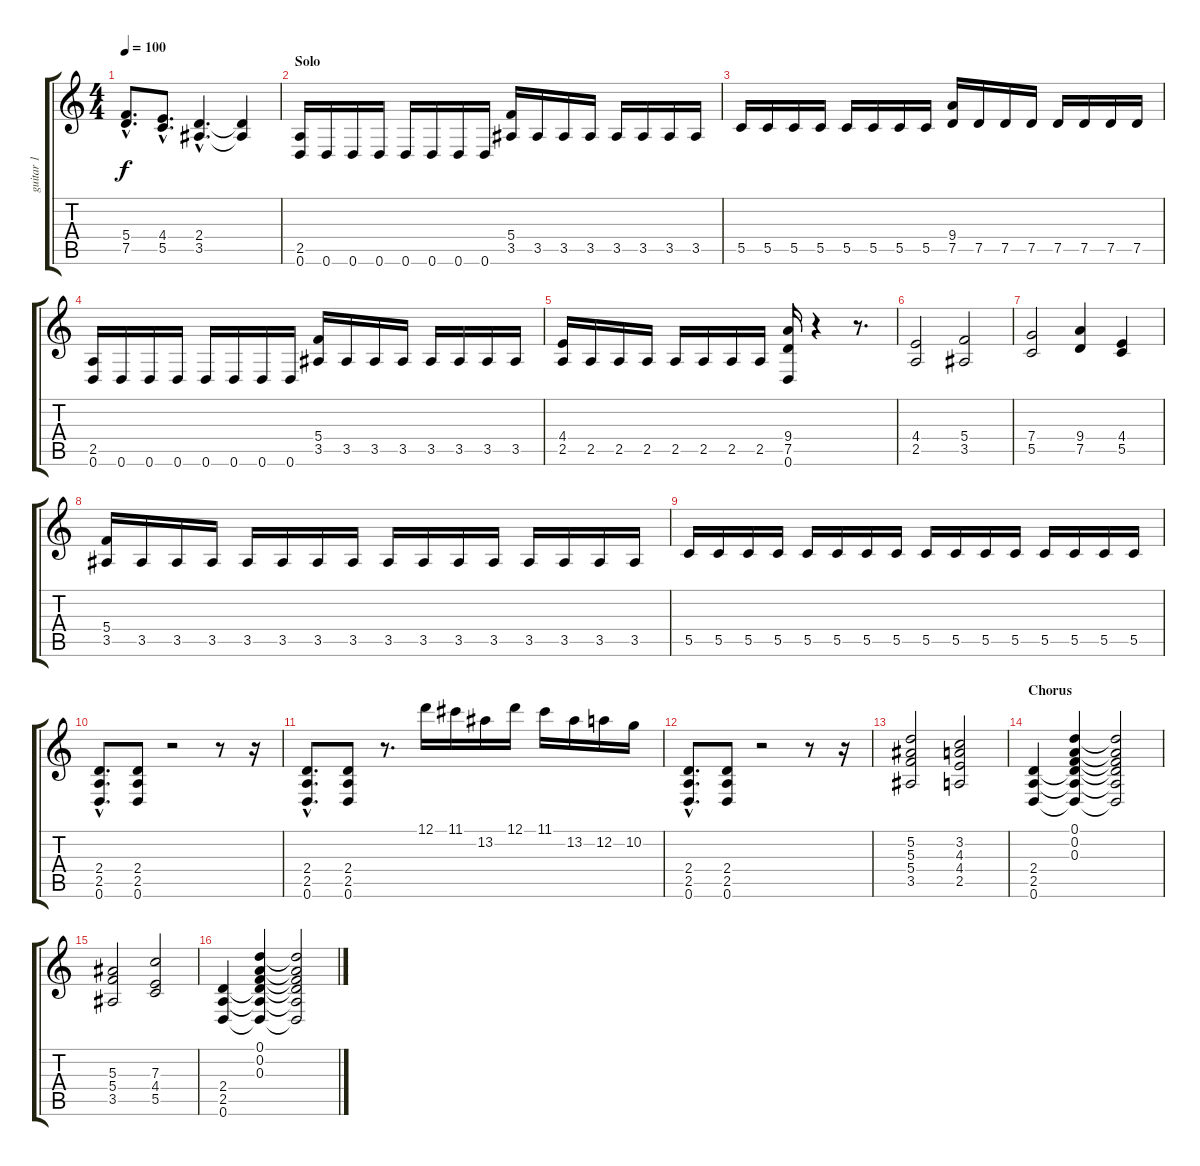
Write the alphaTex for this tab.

\track ("guitar 1" "guitar 1") {instrument distortionguitar}
\staff {score tabs}
\tuning (D4 A3 F3 C3 G2 D2) {hide}
\ts (4 4)
\tempo 100
\clef g2
\ks c
(5.4{hac} 7.5{hac}).8{d dy f} (4.4{hac} 5.5{hac}).8{d} (2.4{hac} 3.5{hac}).4{d} (2.4{t} 3.5{t}).4 |
\section ("" "Solo")
(2.5 0.6).16 0.6.16 0.6.16 0.6.16 0.6.16 0.6.16 0.6.16 0.6.16 (5.4 3.5).16 3.5.16 3.5.16 3.5.16 3.5.16 3.5.16 3.5.16 3.5.16 |
5.5.16 5.5.16 5.5.16 5.5.16 5.5.16 5.5.16 5.5.16 5.5.16 (9.4 7.5).16 7.5.16 7.5.16 7.5.16 7.5.16 7.5.16 7.5.16 7.5.16 |
(2.5 0.6).16 0.6.16 0.6.16 0.6.16 0.6.16 0.6.16 0.6.16 0.6.16 (5.4 3.5).16 3.5.16 3.5.16 3.5.16 3.5.16 3.5.16 3.5.16 3.5.16 |
(4.4 2.5).16 2.5.16 2.5.16 2.5.16 2.5.16 2.5.16 2.5.16 2.5.16 (9.4 7.5 0.6).16 r.4 r.8{d} |
(4.4 2.5).2 (5.4 3.5).2 |
(7.4 5.5).2 (9.4 7.5).4 (4.4 5.5).4 |
(5.4 3.5).16 3.5.16 3.5.16 3.5.16 3.5.16 3.5.16 3.5.16 3.5.16 3.5.16 3.5.16 3.5.16 3.5.16 3.5.16 3.5.16 3.5.16 3.5.16 |
5.5.16 5.5.16 5.5.16 5.5.16 5.5.16 5.5.16 5.5.16 5.5.16 5.5.16 5.5.16 5.5.16 5.5.16 5.5.16 5.5.16 5.5.16 5.5.16 |
(2.4{hac} 2.5{hac} 0.6{hac}).8{d} (2.4 2.5 0.6).8 r.2 r.8 r.16 |
(2.4{hac} 2.5{hac} 0.6{hac}).8{d} (2.4 2.5 0.6).8 r.8{d} 12.1.16 11.1.16 13.2.16 12.1.16 11.1.16 13.2.16 12.2.16 10.2.16 |
(2.4{hac} 2.5{hac} 0.6{hac}).8{d} (2.4 2.5 0.6).8 r.2 r.8 r.16 |
(5.2 5.3 5.4 3.5).2 (3.2 4.3 4.4 2.5).2 |
\section ("" "Chorus")
(2.4 2.5 0.6).4 (0.1 0.2 0.3 2.4{t} 2.5{t} 0.6{t}).4 (0.1{t} 0.2{t} 0.3{t} 2.4{t} 2.5{t} 0.6{t}).2 |
(5.3 5.4 3.5).2 (7.3 4.4 5.5).2 |
(2.4 2.5 0.6).4 (0.1 0.2 0.3 2.4{t} 2.5{t} 0.6{t}).4 (0.1{t} 0.2{t} 0.3{t} 2.4{t} 2.5{t} 0.6{t}).2
